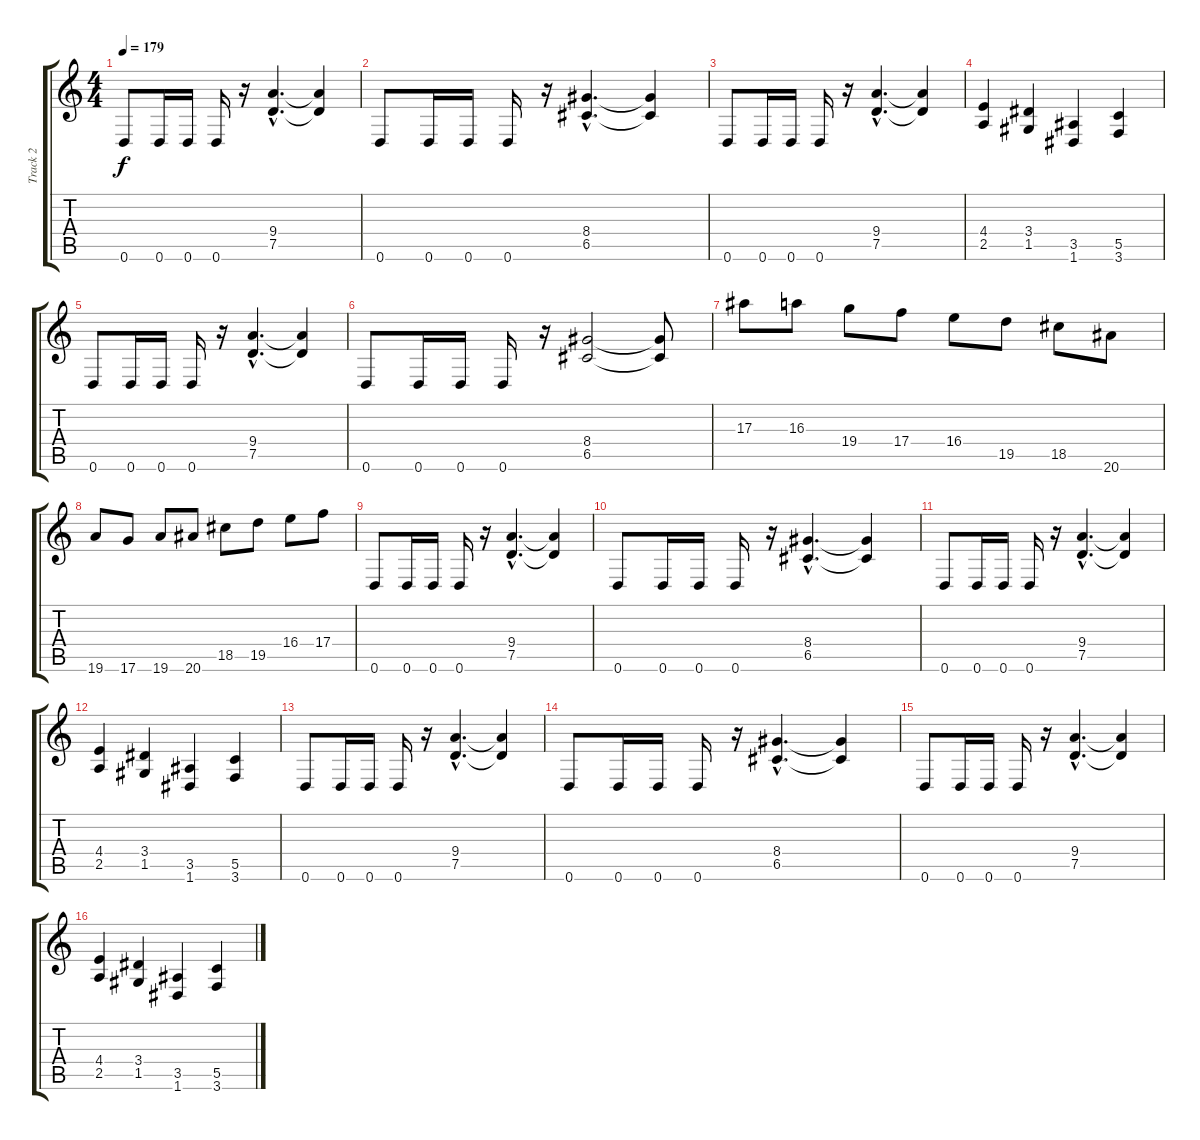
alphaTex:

\track ("Track 2" "Track 2") {instrument distortionguitar}
\staff {score tabs}
\tuning (D4 A3 F3 C3 G2 D2) {hide}
\ts (4 4)
\tempo 179
\clef g2
\ks c
0.6.8{dy f} 0.6.16 0.6.16 0.6.16 r.16 (9.4{hac} 7.5{hac}).4{d} (9.4{t} 7.5{t}).4 |
0.6.8 0.6.16 0.6.16 0.6.16 r.16 (8.4{hac} 6.5{hac}).4{d} (8.4{t} 6.5{t}).4 |
0.6.8 0.6.16 0.6.16 0.6.16 r.16 (9.4{hac} 7.5{hac}).4{d} (9.4{t} 7.5{t}).4 |
(4.4 2.5).4 (3.4 1.5).4 (3.5 1.6).4 (5.5 3.6).4 |
0.6.8 0.6.16 0.6.16 0.6.16 r.16 (9.4{hac} 7.5{hac}).4{d} (9.4{t} 7.5{t}).4 |
0.6.8 0.6.16 0.6.16 0.6.16 r.16 (8.4 6.5).2 (8.4{t} 6.5{t}).8 |
17.3.8 16.3.8 19.4.8 17.4.8 16.4.8 19.5.8 18.5.8 20.6.8 |
19.6.8 17.6.8 19.6.8 20.6.8 18.5.8 19.5.8 16.4.8 17.4.8 |
0.6.8 0.6.16 0.6.16 0.6.16 r.16 (9.4{hac} 7.5{hac}).4{d} (9.4{t} 7.5{t}).4 |
0.6.8 0.6.16 0.6.16 0.6.16 r.16 (8.4{hac} 6.5{hac}).4{d} (8.4{t} 6.5{t}).4 |
0.6.8 0.6.16 0.6.16 0.6.16 r.16 (9.4{hac} 7.5{hac}).4{d} (9.4{t} 7.5{t}).4 |
(4.4 2.5).4 (3.4 1.5).4 (3.5 1.6).4 (5.5 3.6).4 |
0.6.8 0.6.16 0.6.16 0.6.16 r.16 (9.4{hac} 7.5{hac}).4{d} (9.4{t} 7.5{t}).4 |
0.6.8 0.6.16 0.6.16 0.6.16 r.16 (8.4{hac} 6.5{hac}).4{d} (8.4{t} 6.5{t}).4 |
0.6.8 0.6.16 0.6.16 0.6.16 r.16 (9.4{hac} 7.5{hac}).4{d} (9.4{t} 7.5{t}).4 |
(4.4 2.5).4 (3.4 1.5).4 (3.5 1.6).4 (5.5 3.6).4
